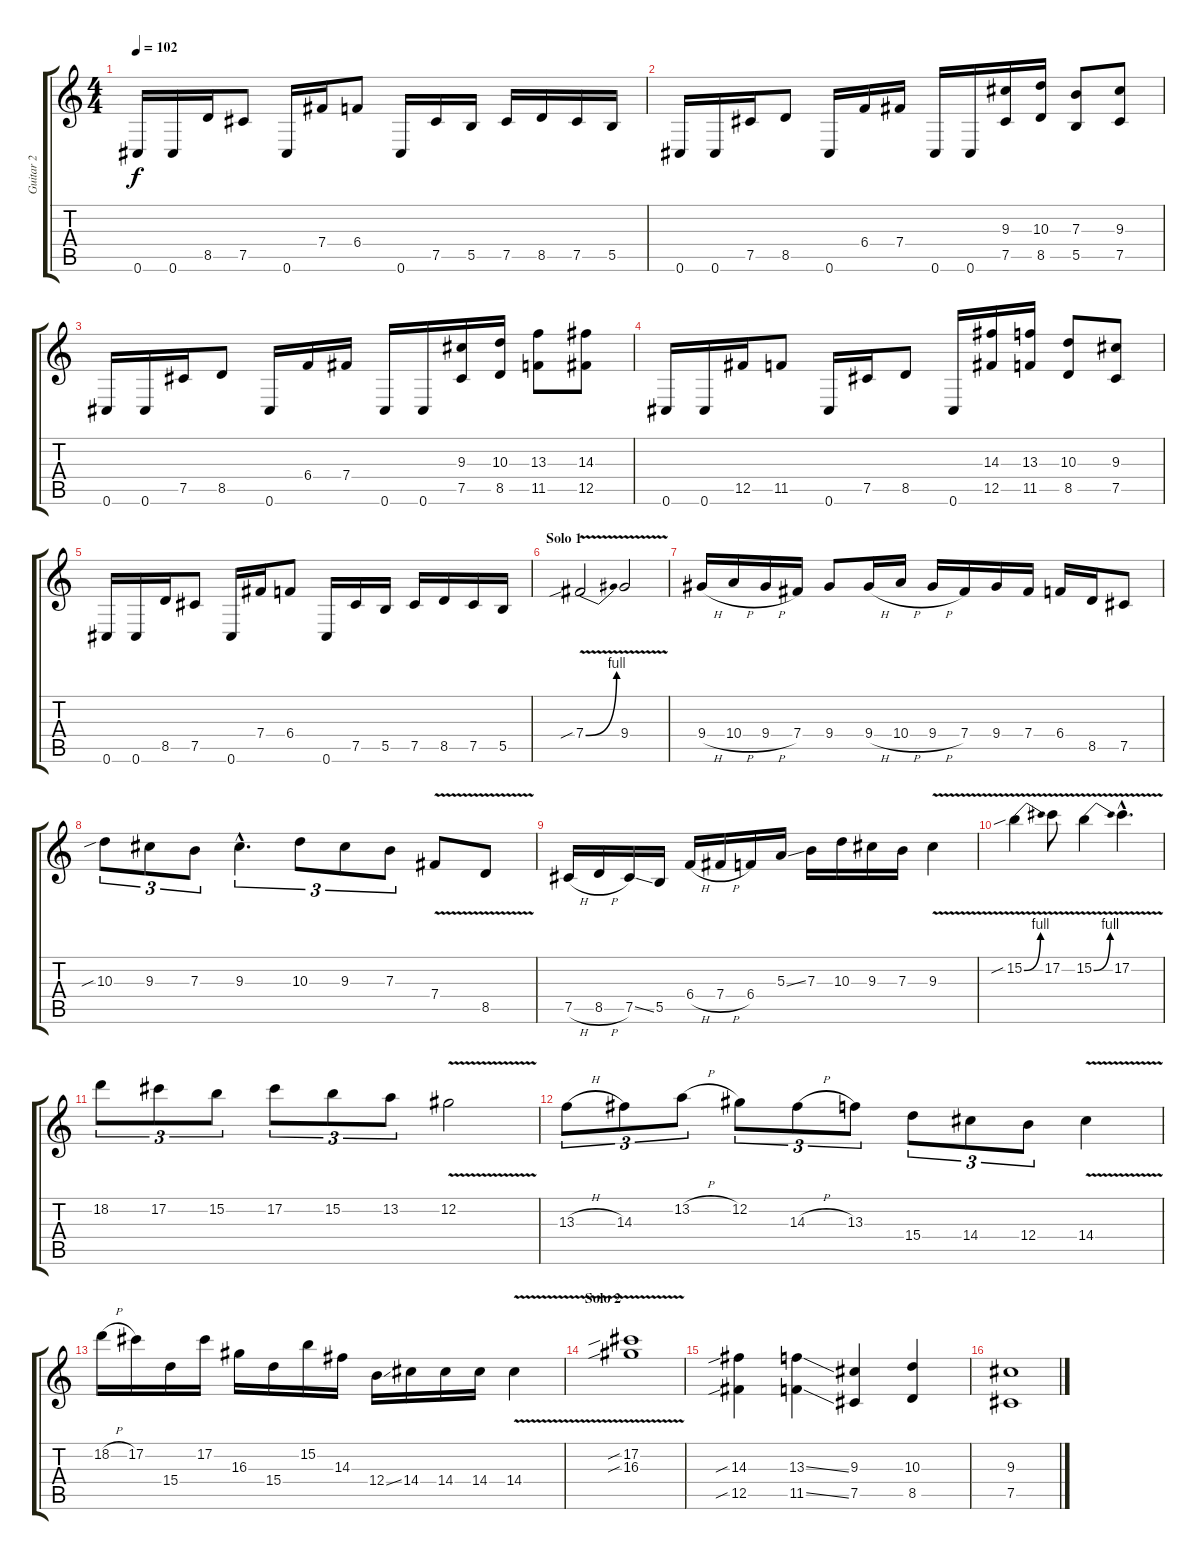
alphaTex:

\track ("Guitar 2" "Guitar 2") {instrument distortionguitar}
\staff {score tabs}
\tuning (Db4 Ab3 E3 B2 Gb2 Db2) {hide}
\ts (4 4)
\tempo 102
\clef g2
\ks c
0.6.16{dy f} 0.6.16 8.5.16 7.5.8 0.6.16 7.4.16 6.4.8 0.6.16 7.5.16 5.5.16 7.5.16 8.5.16 7.5.16 5.5.16 |
0.6.16 0.6.16 7.5.16 8.5.8 0.6.16 6.4.16 7.4.16 0.6.16 0.6.16 (9.3 7.5).16 (10.3 8.5).16 (7.3 5.5).8 (9.3 7.5).8 |
0.6.16 0.6.16 7.5.16 8.5.8 0.6.16 6.4.16 7.4.16 0.6.16 0.6.16 (9.3 7.5).16 (10.3 8.5).16 (13.3 11.5).8 (14.3 12.5).8 |
0.6.16 0.6.16 12.5.16 11.5.8 0.6.16 7.5.16 8.5.8 0.6.16 (14.3 12.5).16 (13.3 11.5).16 (10.3 8.5).8 (9.3 7.5).8 |
0.6.16 0.6.16 8.5.16 7.5.8 0.6.16 7.4.16 6.4.8 0.6.16 7.5.16 5.5.16 7.5.16 8.5.16 7.5.16 5.5.16 |
\section ("" "Solo 1")
7.4{be (bend 0 0 60 4) v sib}.2 9.4{v}.2 |
9.4{h}.16 10.4{h}.16 9.4{h}.16 7.4.16 9.4.8 9.4{h}.16 10.4{h}.16 9.4{h}.16 7.4.16 9.4.16 7.4.16 6.4.16 8.5.16 7.5.8 |
10.3{sib}.8{tu (3 2)} 9.3.8{tu (3 2)} 7.3.8{tu (3 2)} 9.3{hac}.4{d tu (3 2)} 10.3.8{tu (3 2)} 9.3.8{tu (3 2)} 7.3.8{tu (3 2)} 7.4{v}.8 8.5{v}.8 |
7.5{h}.16 8.5{h}.16 7.5{ss}.16 5.5.16 6.4{h}.16 7.4{h}.16 6.4.16 5.3{ss}.16 7.3.16 10.3.16 9.3.16 7.3.16 9.3{v}.4 |
15.2{be (bend 0 0 60 4) v sib}.4 17.2{v}.8 15.2{be (bend 0 0 60 4) v}.4 17.2{v hac}.4{d} |
18.2.8{tu (3 2)} 17.2.8{tu (3 2)} 15.2.8{tu (3 2)} 17.2.8{tu (3 2)} 15.2.8{tu (3 2)} 13.2.8{tu (3 2)} 12.2{v}.2 |
13.3{h}.8{tu (3 2)} 14.3.8{tu (3 2)} 13.2{h}.8{tu (3 2)} 12.2.8{tu (3 2)} 14.3{h}.8{tu (3 2)} 13.3.8{tu (3 2)} 15.4.8{tu (3 2)} 14.4.8{tu (3 2)} 12.4.8{tu (3 2)} 14.4{v}.4 |
18.2{h}.16 17.2.16 15.4.16 17.2.16 16.3.16 15.4.16 15.2.16 14.3.16 12.4{ss}.16 14.4.16 14.4.16 14.4.16 14.4{v}.4 |
\section ("" "Solo 2")
(17.2{v sib} 16.3{v sib}).1 |
(14.3{sib} 12.5{sib}).4 (13.3{ss} 11.5{ss}).4 (9.3 7.5).4 (10.3 8.5).4 |
(9.3 7.5).1
